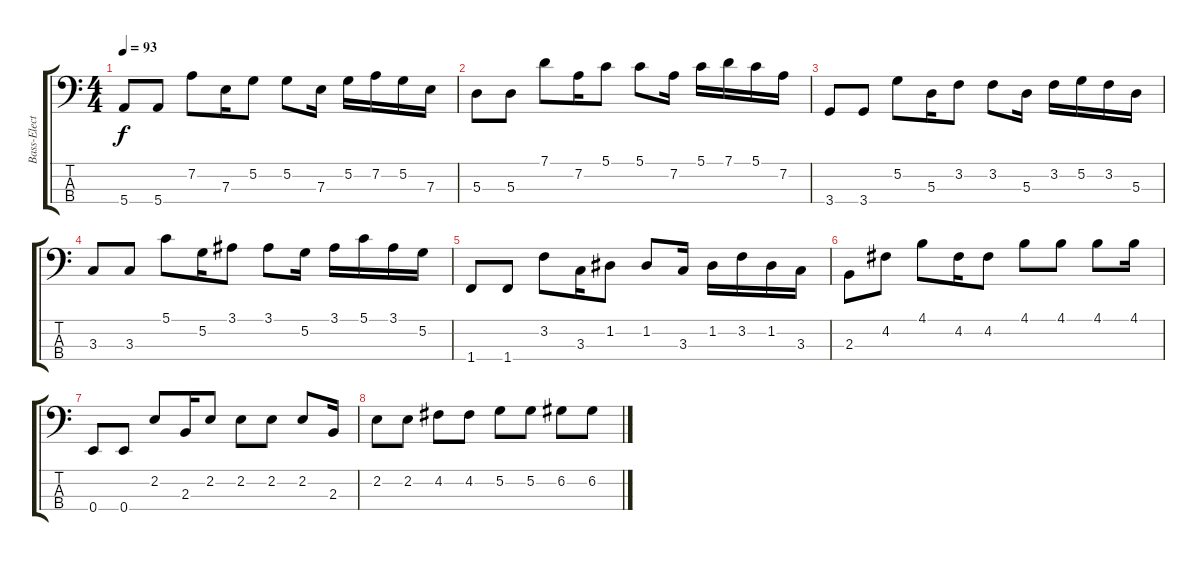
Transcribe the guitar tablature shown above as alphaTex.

\track ("Bass-Electric" "Bass-Elect") {instrument electricbassfinger}
\staff {score tabs}
\tuning (G2 D2 A1 E1) {hide}
\ts (4 4)
\tempo 93
\clef f4
\ks c
5.4.8{dy f} 5.4.8 7.2.8 7.3.16 5.2.8 5.2.8 7.3.16 5.2.16 7.2.16 5.2.16 7.3.16 |
5.3.8 5.3.8 7.1.8 7.2.16 5.1.8 5.1.8 7.2.16 5.1.16 7.1.16 5.1.16 7.2.16 |
3.4.8 3.4.8 5.2.8 5.3.16 3.2.8 3.2.8 5.3.16 3.2.16 5.2.16 3.2.16 5.3.16 |
3.3.8 3.3.8 5.1.8 5.2.16 3.1.8 3.1.8 5.2.16 3.1.16 5.1.16 3.1.16 5.2.16 |
1.4.8 1.4.8 3.2.8 3.3.16 1.2.8 1.2.8 3.3.16 1.2.16 3.2.16 1.2.16 3.3.16 |
2.3.8 4.2.8 4.1.8 4.2.16 4.2.8 4.1.8 4.1.8 4.1.8 4.1.16 |
0.4.8 0.4.8 2.2.8 2.3.16 2.2.8 2.2.8 2.2.8 2.2.8 2.3.16 |
2.2.8 2.2.8 4.2.8 4.2.8 5.2.8 5.2.8 6.2.8 6.2.8
